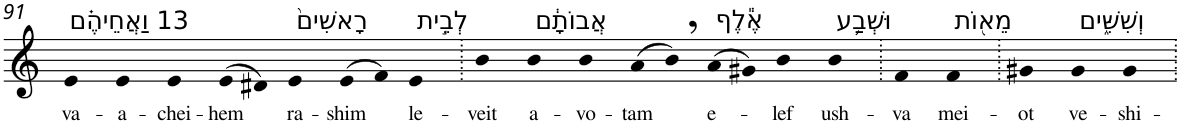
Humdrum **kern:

**kern	**text
*part1	*part1
*staff1	*staff1
*I"Piano	*
*I'Pno	*
!!LO:PB:g=z
*clefG2	*
*k[]	*
=91	=91
!LO:TX:a:t=13 וַאֲחֵיהֶ֗ם	!
!	!LO:LY:b
4e	va-
!	!LO:LY:b
4e	-a-
!	!LO:LY:b
4e	-chei-
!	!LO:LY:b
(>8e	-hem
8d#X)	.
!LO:TX:a:t=רָאשִׁים֙	!
!	!LO:LY:b
4e	ra-
!	!LO:LY:b
(>8e	-shim
8f)	.
!LO:TX:a:t=לְבֵ֣ית	!
!	!LO:LY:b
4e	le-
=92.	=92.
!	!LO:LY:b
4b	-veit
!LO:TX:a:t=אֲבוֹתָ֔ם	!
!	!LO:LY:b
4b	a-
!	!LO:LY:b
4b	-vo-
!	!LO:LY:b
(>8a	-tam
8b,)	.
!LO:TX:a:t=אֶ֕לֶף	!
!	!LO:LY:b
(>8a	e-
8g#X)	.
!	!LO:LY:b
4b	-lef
!LO:TX:a:t=וּשְׁבַ֥ע	!
!	!LO:LY:b
4b	ush-
=93.	=93.
!	!LO:LY:b
4f	-va
!LO:TX:a:t=מֵא֖וֹת	!
!	!LO:LY:b
4f	mei-
=94.	=94.
!	!LO:LY:b
4g#X	-ot
!LO:TX:a:t=וְשִׁשִּׁ֑ים	!
!	!LO:LY:b
4g#	ve-
!	!LO:LY:b
4g#	-shi-
=.	=.
*-	*-
